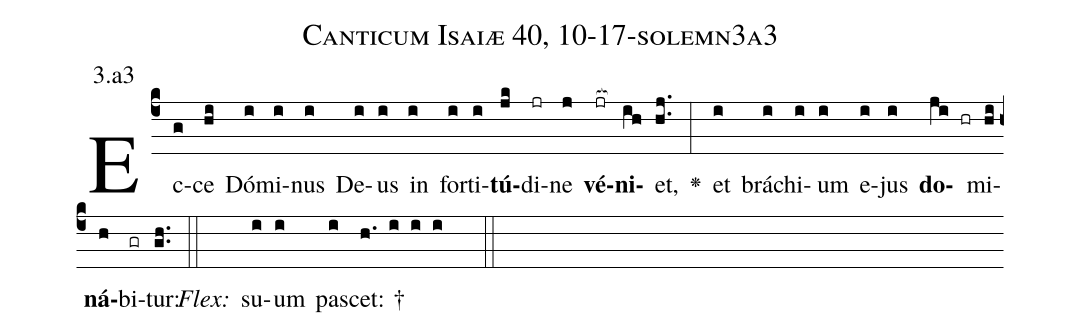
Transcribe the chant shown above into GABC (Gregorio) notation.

name: Canticum Isaiæ 40, 10-17-solemn3a3;
annotation: 3.a3;
%%
(c4)Ec(g)ce(hi) Dó(i)mi(i)nus(i) De(i)us(i) in(i) for(i)ti(i)<b>tú</b>(jk)di(jr)ne(j) <b>vé</b>(jr[ocb:1{])<b>ni</b>(ih[ocb:0}])et,(hj..) <v>\greheightstar</v>(:) et(i) brá(i)chi(i)um(i) e(i)jus(i) <b>do</b>(ji hr)mi(hi)<b>ná</b>(h)bi(gr)tur:(gh..) (::)
<i>Flex:</i>()  su(i)um(i) pa(i)scet: †(h. i i i  ::)

%E(i) u(i) o(ji) u(hi) a(h) e.(gh..) (::)
